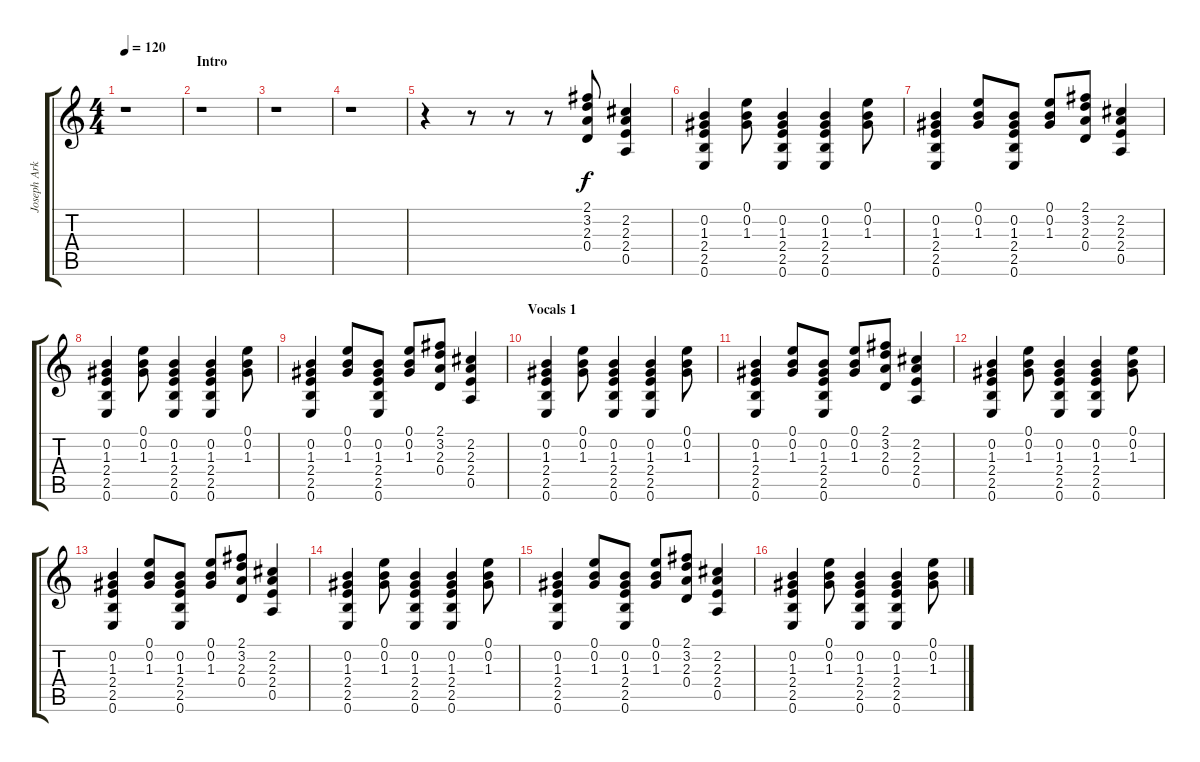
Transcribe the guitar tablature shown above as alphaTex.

\track ("Joseph Arkansas" "Joseph Ark") {instrument acousticguitarsteel}
\staff {score tabs}
\tuning (E4 B3 G3 D3 A2 E2) {hide}
\ts (4 4)
\tempo 120
\clef g2
\ks c
r.1{dy f instrument acousticguitarsteel} |
\section ("" "Intro")
r.1 |
r.1 |
r.1 |
r.4 r.8 r.8 r.8 (2.1 3.2 2.3 0.4).8 (2.2 2.3 2.4 0.5).4 |
(0.2 1.3 2.4 2.5 0.6).4 (0.1 0.2 1.3).8 (0.2 1.3 2.4 2.5 0.6).4 (0.2 1.3 2.4 2.5 0.6).4 (0.1 0.2 1.3).8 |
(0.2 1.3 2.4 2.5 0.6).4 (0.1 0.2 1.3).8 (0.2 1.3 2.4 2.5 0.6).8 (0.1 0.2 1.3).8 (2.1 3.2 2.3 0.4).8 (2.2 2.3 2.4 0.5).4 |
(0.2 1.3 2.4 2.5 0.6).4 (0.1 0.2 1.3).8 (0.2 1.3 2.4 2.5 0.6).4 (0.2 1.3 2.4 2.5 0.6).4 (0.1 0.2 1.3).8 |
(0.2 1.3 2.4 2.5 0.6).4 (0.1 0.2 1.3).8 (0.2 1.3 2.4 2.5 0.6).8 (0.1 0.2 1.3).8 (2.1 3.2 2.3 0.4).8 (2.2 2.3 2.4 0.5).4 |
\section ("" "Vocals 1")
(0.2 1.3 2.4 2.5 0.6).4 (0.1 0.2 1.3).8 (0.2 1.3 2.4 2.5 0.6).4 (0.2 1.3 2.4 2.5 0.6).4 (0.1 0.2 1.3).8 |
(0.2 1.3 2.4 2.5 0.6).4 (0.1 0.2 1.3).8 (0.2 1.3 2.4 2.5 0.6).8 (0.1 0.2 1.3).8 (2.1 3.2 2.3 0.4).8 (2.2 2.3 2.4 0.5).4 |
(0.2 1.3 2.4 2.5 0.6).4 (0.1 0.2 1.3).8 (0.2 1.3 2.4 2.5 0.6).4 (0.2 1.3 2.4 2.5 0.6).4 (0.1 0.2 1.3).8 |
(0.2 1.3 2.4 2.5 0.6).4 (0.1 0.2 1.3).8 (0.2 1.3 2.4 2.5 0.6).8 (0.1 0.2 1.3).8 (2.1 3.2 2.3 0.4).8 (2.2 2.3 2.4 0.5).4 |
(0.2 1.3 2.4 2.5 0.6).4 (0.1 0.2 1.3).8 (0.2 1.3 2.4 2.5 0.6).4 (0.2 1.3 2.4 2.5 0.6).4 (0.1 0.2 1.3).8 |
(0.2 1.3 2.4 2.5 0.6).4 (0.1 0.2 1.3).8 (0.2 1.3 2.4 2.5 0.6).8 (0.1 0.2 1.3).8 (2.1 3.2 2.3 0.4).8 (2.2 2.3 2.4 0.5).4 |
(0.2 1.3 2.4 2.5 0.6).4 (0.1 0.2 1.3).8 (0.2 1.3 2.4 2.5 0.6).4 (0.2 1.3 2.4 2.5 0.6).4 (0.1 0.2 1.3).8
